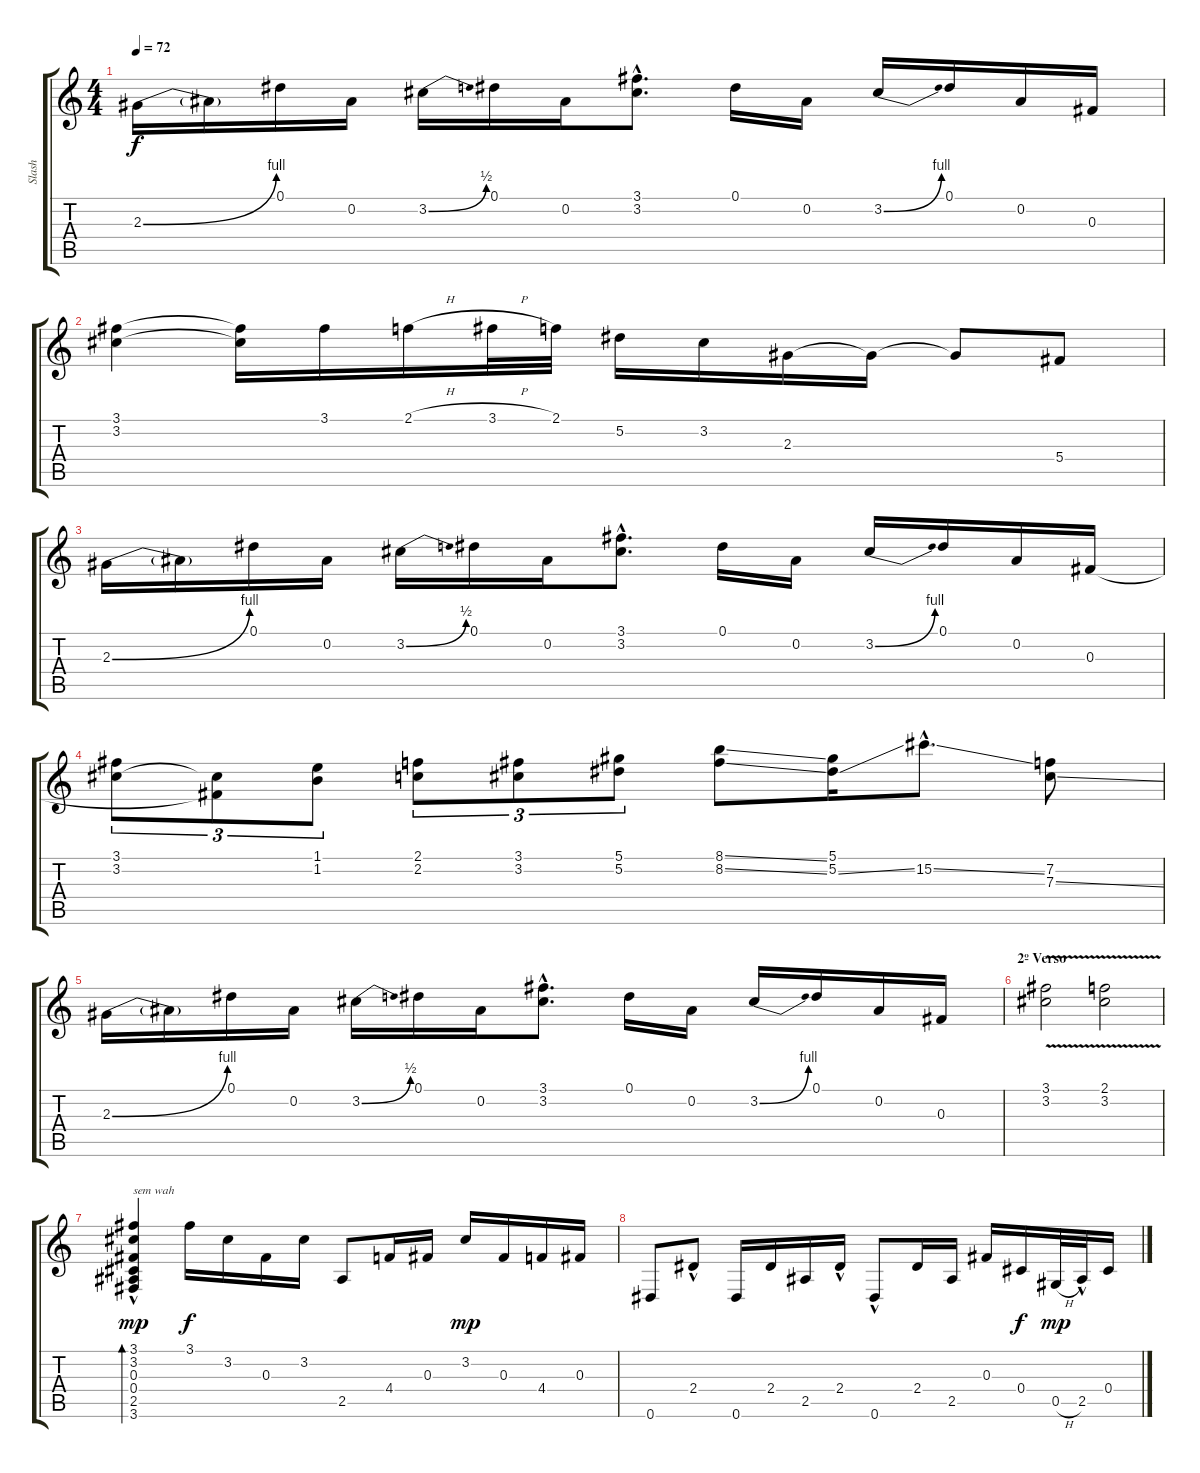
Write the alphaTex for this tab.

\track ("Slash" "Slash") {instrument electricguitarjazz}
\staff {score tabs}
\tuning (Eb4 Bb3 Gb3 Db3 Ab2 Eb2) {hide}
\ts (4 4)
\tempo 72
\clef g2
\ks c
2.3{be (bend 0 0 60 4)}.16{dy f} 2.3{t}.16 0.1.16 0.2.16 3.2{be (bend 0 0 60 2)}.16 0.1.16 0.2.16 (3.1{hac} 3.2{hac}).8{d} 0.1.16 0.2.16 3.2{be (bend 0 0 60 4)}.16 0.1.16 0.2.16 0.3.16 |
(3.1 3.2).4 (3.1{t} 3.2{t}).16 3.1.16 2.1{h}.16 3.1{h}.32 2.1.32 5.2.16 3.2.16 2.3.16 2.3{t}.16 2.3{t}.8 5.4.8 |
2.3{be (bend 0 0 60 4)}.16 2.3{t}.16 0.1.16 0.2.16 3.2{be (bend 0 0 60 2)}.16 0.1.16 0.2.16 (3.1{hac} 3.2{hac}).8{d} 0.1.16 0.2.16 3.2{be (bend 0 0 60 4)}.16 0.1.16 0.2.16 0.3.16 |
(3.1 3.2).8{tu (3 2)} (3.2{t} 0.3{t}).8{tu (3 2)} (1.1 1.2).8{tu (3 2)} (2.1 2.2).8{tu (3 2)} (3.1 3.2).8{tu (3 2)} (5.1 5.2).8{tu (3 2)} (8.1{ss} 8.2{ss}).8 (5.1 5.2{ss}).16 15.2{ss hac}.8{d} (7.2 7.3{ss}).8 |
2.3{be (bend 0 0 60 4)}.16 2.3{t}.16 0.1.16 0.2.16 3.2{be (bend 0 0 60 2)}.16 0.1.16 0.2.16 (3.1{hac} 3.2{hac}).8{d} 0.1.16 0.2.16 3.2{be (bend 0 0 60 4)}.16 0.1.16 0.2.16 0.3.16 |
\section ("" "2º Verso")
(3.1 3.2{v}).2 (2.1 3.2{v}).2 |
(3.1 3.2 0.3 0.4 2.5 3.6{hac}).4{bd 30 txt "sem wah" dy mp volume 14 balance 5 instrument electricguitarjazz} 3.1.16{dy f} 3.2.16 0.3.16 3.2.16 2.5.8 4.4.16 0.3.16 3.2.16{dy mp} 0.3.16 4.4.16 0.3.16 |
0.6.8 2.4{hac}.8 0.6.16 2.4.16 2.5.16 2.4{hac}.16 0.6{hac}.8 2.4.16 2.5.16 0.3.16 0.4.16{dy f} 0.5{h}.32{dy mp} 2.5{hac}.32 0.4.16
